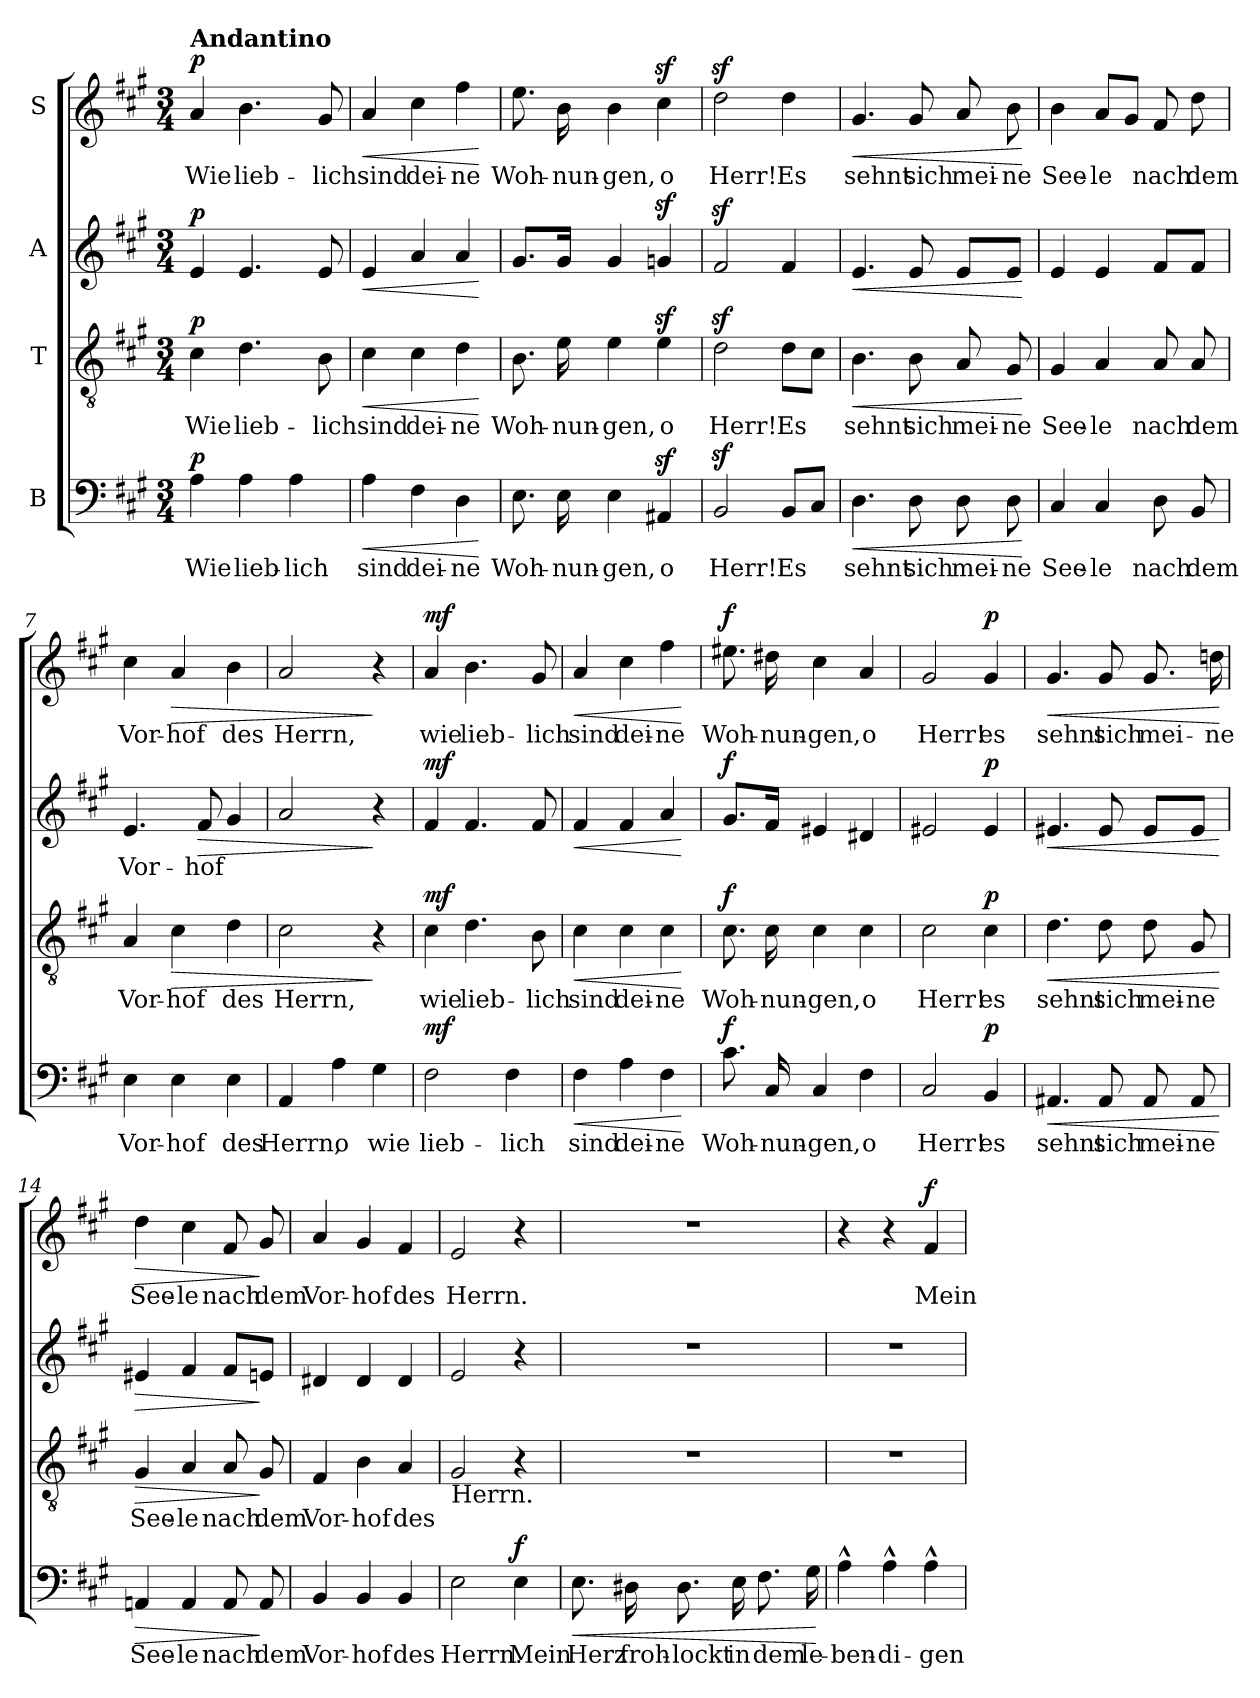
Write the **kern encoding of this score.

**kern	**text	**dynam	**kern	**text	**dynam	**kern	**text	**dynam	**kern	**text	**dynam
*part4	*part4	*part4	*part3	*part3	*part3	*part2	*part2	*part2	*part1	*part1	*part1
*staff4	*staff4	*staff4	*staff3	*staff3	*staff3	*staff2	*staff2	*staff2	*staff1	*staff1	*staff1
*I"B	*	*	*I"T	*	*	*I"A	*	*	*I"S	*	*
*clefF4	*	*	*clefGv2	*	*	*clefG2	*	*	*clefG2	*	*
*k[f#c#g#]	*	*	*k[f#c#g#]	*	*	*k[f#c#g#]	*	*	*k[f#c#g#]	*	*
*A:	*	*	*A:	*	*	*A:	*	*	*A:	*	*
*M3/4	*	*	*M3/4	*	*	*M3/4	*	*	*M3/4	*	*
=1	=1	=1	=1	=1	=1	=1	=1	=1	=1	=1	=1
!	!	!	!	!	!	!	!	!	!LO:TX:a:B:t=Andantino	!	!
!	!	!LO:DY:a	!	!	!LO:DY:a	!	!	!LO:DY:a	!	!	!LO:DY:a
4A\	Wie	p	4c#\	Wie	p	4e/	.	p	4a/	Wie	p
4A\	lieb-	.	4.d\	lieb-	.	4.e/	.	.	4.b\	lieb-	.
4A\	-lich	.	.	.	.	.	.	.	.	.	.
.	.	.	8B\	-lich	.	8e/	.	.	8g#/	-lich	.
=2	=2	=2	=2	=2	=2	=2	=2	=2	=2	=2	=2
!	!	!LO:HP:b	!	!	!LO:HP:b	!	!	!LO:HP:b	!	!	!LO:HP:b
4A\	sind	<	4c#\	sind	<	4e/	.	<	4a/	sind	<
4F#\	dei-	.	4c#\	dei-	.	4a/	.	.	4cc#\	dei-	.
4D\	-ne	.	4d\	-ne	.	4a/	.	.	4ff#\	-ne	.
.	.	[	.	.	[	.	.	[	.	.	[
=3	=3	=3	=3	=3	=3	=3	=3	=3	=3	=3	=3
8.E\	Woh-	.	8.B\	Woh-	.	8.g#/L	.	.	8.ee\	Woh-	.
16E\	-nun-	.	16e\	-nun-	.	16g#/Jk	.	.	16b\	-nun-	.
4E\	-gen,	.	4e\	-gen,	.	4g#/	.	.	4b\	-gen,	.
4AA#Xz>/	o	.	4ez>\	o	.	4gnz>/	.	.	4cc#z>\	o	.
=4	=4	=4	=4	=4	=4	=4	=4	=4	=4	=4	=4
2BBz>/	Herr!	.	2dz>\	Herr!	.	2f#z>/	.	.	2ddz>\	Herr!	.
8BB/L	Es	.	8d\L	Es	.	4f#/	.	.	4dd\	Es	.
8C#/J	.	.	8c#\J	.	.	.	.	.	.	.	.
=5	=5	=5	=5	=5	=5	=5	=5	=5	=5	=5	=5
!	!	!LO:HP:b	!	!	!LO:HP:b	!	!	!LO:HP:b	!	!	!LO:HP:b
4.D\	sehnt	<	4.B\	sehnt	<	4.e/	.	<	4.g#/	sehnt	<
8D\	sich	.	8B\	sich	.	8e/	.	.	8g#/	sich	.
8D\	mei-	.	8A/	mei-	.	8e/L	.	.	8a/	mei-	.
8D\	-ne	.	8G#/	-ne	.	8e/J	.	.	8b\	-ne	.
.	.	[	.	.	[	.	.	[	.	.	[
!!LO:LB:g=z
=6	=6	=6	=6	=6	=6	=6	=6	=6	=6	=6	=6
4C#/	See-	.	4G#/	See-	.	4e/	.	.	4b\	See-	.
4C#/	-le	.	4A/	-le	.	4e/	.	.	8a/L	-le	.
.	.	.	.	.	.	.	.	.	8g#/J	.	.
8D\	nach	.	8A/	nach	.	8f#/L	.	.	8f#/	nach	.
8BB/	dem	.	8A/	dem	.	8f#/J	.	.	8dd\	dem	.
=7	=7	=7	=7	=7	=7	=7	=7	=7	=7	=7	=7
4E\	Vor-	.	4A/	Vor-	.	4.e/	Vor-	.	4cc#\	Vor-	.
!	!	!	!	!	!LO:HP:b	!	!	!	!	!	!LO:HP:b
4E\	-hof	.	4c#\	-hof	>	.	.	.	4a/	-hof	>
!	!	!	!	!	!	!	!	!LO:HP:b	!	!	!
.	.	.	.	.	.	8f#/	-hof	>	.	.	.
4E\	des	.	4d\	des	.	4g#/	.	.	4b\	des	.
=8	=8	=8	=8	=8	=8	=8	=8	=8	=8	=8	=8
4AA/	Herrn,	.	2c#\	Herrn,	.	2a/	.	.	2a/	Herrn,	.
4A\	o	.	.	.	.	.	.	.	.	.	.
4G#\	wie	.	4r	.	]	4r	.	]	4r	.	]
=9	=9	=9	=9	=9	=9	=9	=9	=9	=9	=9	=9
!	!	!LO:DY:a	!	!	!LO:DY:a	!	!	!LO:DY:a	!	!	!LO:DY:a
2F#\	lieb-	mf	4c#\	wie	mf	4f#/	.	mf	4a/	wie	mf
.	.	.	4.d\	lieb-	.	4.f#/	.	.	4.b\	lieb-	.
4F#\	-lich	.	.	.	.	.	.	.	.	.	.
.	.	.	8B\	-lich	.	8f#/	.	.	8g#/	-lich	.
=10	=10	=10	=10	=10	=10	=10	=10	=10	=10	=10	=10
!	!	!LO:HP:b	!	!	!LO:HP:b	!	!	!LO:HP:b	!	!	!LO:HP:b
4F#\	sind	<	4c#\	sind	<	4f#/	.	<	4a/	sind	<
4A\	dei-	.	4c#\	dei-	.	4f#/	.	.	4cc#\	dei-	.
4F#\	-ne	.	4c#\	-ne	.	4a/	.	.	4ff#\	-ne	.
.	.	[	.	.	[	.	.	[	.	.	[
!!LO:LB:g=z
=11	=11	=11	=11	=11	=11	=11	=11	=11	=11	=11	=11
!	!	!LO:DY:a	!	!	!LO:DY:a	!	!	!LO:DY:a	!	!	!LO:DY:a
8.c#\	Woh-	f	8.c#\	Woh-	f	8.g#/L	.	f	8.ee#X\	Woh-	f
16C#/	-nun-	.	16c#\	-nun-	.	16f#/Jk	.	.	16dd#X\	-nun-	.
4C#/	-gen,	.	4c#\	-gen,	.	4e#X/	.	.	4cc#\	-gen,	.
4F#\	o	.	4c#\	o	.	4d#X/	.	.	4a/	o	.
=12	=12	=12	=12	=12	=12	=12	=12	=12	=12	=12	=12
2C#/	Herr!	.	2c#\	Herr!	.	2e#X/	.	.	2g#/	Herr!	.
!	!	!LO:DY:a	!	!	!LO:DY:a	!	!	!LO:DY:a	!	!	!LO:DY:a
4BB/	es	p	4c#\	es	p	4e#/	.	p	4g#/	es	p
=13	=13	=13	=13	=13	=13	=13	=13	=13	=13	=13	=13
!	!	!LO:HP:b	!	!	!LO:HP:b	!	!	!LO:HP:b	!	!	!LO:HP:b
4.AA#X/	sehnt	<	4.d\	sehnt	<	4.e#X/	.	<	4.g#/	sehnt	<
8AA#/	sich	.	8d\	sich	.	8e#/	.	.	8g#/	sich	.
8AA#/	mei-	.	8d\	mei-	.	8e#/L	.	.	8.g#/	mei-	.
8AA#/	-ne	.	8G#/	-ne	.	8e#/J	.	.	.	.	.
.	.	.	.	.	.	.	.	.	16ddn\	-ne	.
.	.	[	.	.	[	.	.	[	.	.	[
=14	=14	=14	=14	=14	=14	=14	=14	=14	=14	=14	=14
!	!	!LO:HP:b	!	!	!LO:HP:b	!	!	!LO:HP:b	!	!	!LO:HP:b
4AAn/	See-	>	4G#/	See-	>	4e#X/	.	>	4dd\	See-	>
4AA/	-le	.	4A/	-le	.	4f#/	.	.	4cc#\	-le	.
8AA/	nach	.	8A/	nach	.	8f#/L	.	.	8f#/	nach	.
8AA/	dem	]	8G#/	dem	]	8en/J	.	]	8g#/	dem	]
=15	=15	=15	=15	=15	=15	=15	=15	=15	=15	=15	=15
4BB/	Vor-	.	4F#/	Vor-	.	4d#X/	.	.	4a/	Vor-	.
4BB/	-hof	.	4B\	-hof	.	4d#/	.	.	4g#/	-hof	.
4BB/	des	.	4A/	des	.	4d#/	.	.	4f#/	des	.
!!LO:PB:g=z
=16	=16	=16	=16	=16	=16	=16	=16	=16	=16	=16	=16
!	!	!	!LO:TX:b:t=Herrn.	!	!	!	!	!	!	!	!
2E\	Herrn.	.	2G#/	.	.	2e/	.	.	2e/	Herrn.	.
!	!	!LO:DY:a	!	!	!	!	!	!	!	!	!
4E\	Mein	f	4r	.	.	4r	.	.	4r	.	.
=17	=17	=17	=17	=17	=17	=17	=17	=17	=17	=17	=17
!	!	!LO:HP:b	!	!	!	!	!	!	!	!	!
8.E\	Herz	<	2.r	.	.	2.r	.	.	2.r	.	.
16D#X\	froh-	.	.	.	.	.	.	.	.	.	.
8.D#\	-lockt	.	.	.	.	.	.	.	.	.	.
16E\	in	.	.	.	.	.	.	.	.	.	.
8.F#\	dem	.	.	.	.	.	.	.	.	.	.
16G#\	le-	.	.	.	.	.	.	.	.	.	.
.	.	[	.	.	.	.	.	.	.	.	.
=18	=18	=18	=18	=18	=18	=18	=18	=18	=18	=18	=18
4A^^\	-ben-	.	2.r	.	.	2.r	.	.	4r	.	.
4A^^\	-di-	.	.	.	.	.	.	.	4r	.	.
!	!	!	!	!	!	!	!	!	!	!	!LO:DY:a
4A^^\	-gen	.	.	.	.	.	.	.	4f#/	Mein	f
=	=	=	=	=	=	=	=	=	=	=	=
*-	*-	*-	*-	*-	*-	*-	*-	*-	*-	*-	*-
